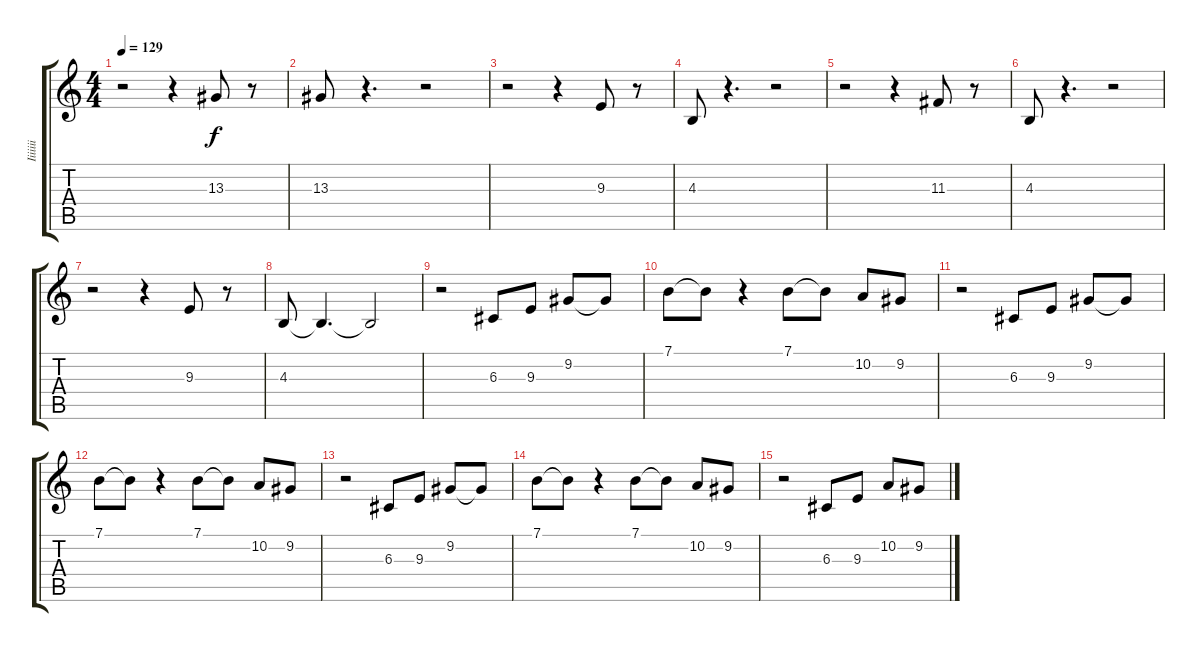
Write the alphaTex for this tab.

\track ("Iiiiiii" "Iiiiiii") {instrument stringensemble2}
\staff {score tabs}
\tuning (E4 B3 G3 D3 A2 E2) {hide}
\ts (4 4)
\tempo 129
\clef g2
\ks c
r.2{dy f} r.4 13.3.8 r.8 |
13.3.8 r.4{d} r.2 |
r.2 r.4 9.3.8 r.8 |
4.3.8 r.4{d} r.2 |
r.2 r.4 11.3.8 r.8 |
4.3.8 r.4{d} r.2 |
r.2 r.4 9.3.8 r.8 |
4.3.8 4.3{t}.4{d} 4.3{t}.2 |
r.2 6.3.8 9.3.8 9.2.8 9.2{t}.8 |
7.1.8 7.1{t}.8 r.4 7.1.8 7.1{t}.8 10.2.8 9.2.8 |
r.2 6.3.8 9.3.8 9.2.8 9.2{t}.8 |
7.1.8 7.1{t}.8 r.4 7.1.8 7.1{t}.8 10.2.8 9.2.8 |
r.2 6.3.8 9.3.8 9.2.8 9.2{t}.8 |
7.1.8 7.1{t}.8 r.4 7.1.8 7.1{t}.8 10.2.8 9.2.8 |
r.2 6.3.8 9.3.8 10.2.8 9.2.8
